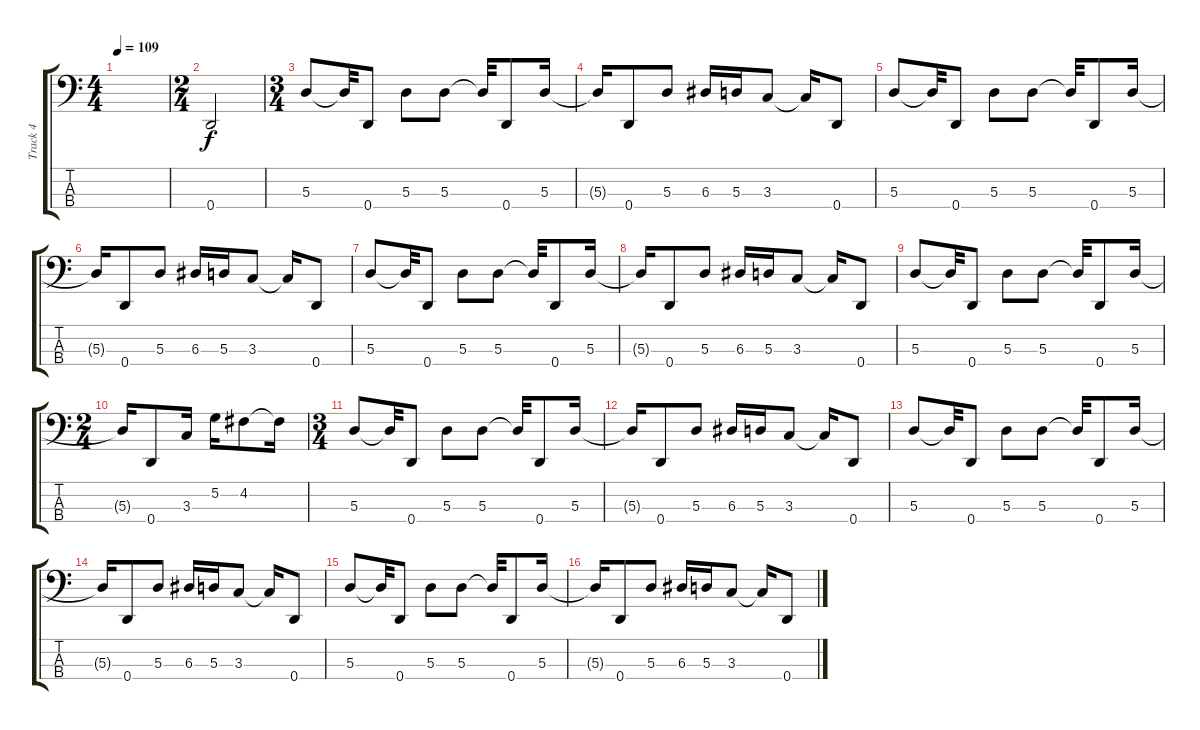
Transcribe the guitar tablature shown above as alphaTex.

\track ("Track 4" "Track 4") {instrument electricbassfinger}
\staff {score tabs}
\tuning (G2 D2 A1 D1) {hide}
\ts (4 4)
\tempo 109
\clef f4
\ks c
|
\ts (2 4)
0.4.2 |
\ts (3 4)
5.3.8 5.3{t}.32 0.4.8 5.3.8 5.3.8 5.3{t}.32 0.4.8 5.3.16 |
5.3{t}.16 0.4.8 5.3.8 6.3.16 5.3.16 3.3.8 3.3{t}.16 0.4.8 |
5.3.8 5.3{t}.32 0.4.8 5.3.8 5.3.8 5.3{t}.32 0.4.8 5.3.16 |
5.3{t}.16 0.4.8 5.3.8 6.3.16 5.3.16 3.3.8 3.3{t}.16 0.4.8 |
5.3.8 5.3{t}.32 0.4.8 5.3.8 5.3.8 5.3{t}.32 0.4.8 5.3.16 |
5.3{t}.16 0.4.8 5.3.8 6.3.16 5.3.16 3.3.8 3.3{t}.16 0.4.8 |
5.3.8 5.3{t}.32 0.4.8 5.3.8 5.3.8 5.3{t}.32 0.4.8 5.3.16 |
\ts (2 4)
5.3{t}.16 0.4.8 3.3.16 5.2.16 4.2.8 4.2{t}.16 |
\ts (3 4)
5.3.8 5.3{t}.32 0.4.8 5.3.8 5.3.8 5.3{t}.32 0.4.8 5.3.16 |
5.3{t}.16 0.4.8 5.3.8 6.3.16 5.3.16 3.3.8 3.3{t}.16 0.4.8 |
5.3.8 5.3{t}.32 0.4.8 5.3.8 5.3.8 5.3{t}.32 0.4.8 5.3.16 |
5.3{t}.16 0.4.8 5.3.8 6.3.16 5.3.16 3.3.8 3.3{t}.16 0.4.8 |
5.3.8 5.3{t}.32 0.4.8 5.3.8 5.3.8 5.3{t}.32 0.4.8 5.3.16 |
5.3{t}.16 0.4.8 5.3.8 6.3.16 5.3.16 3.3.8 3.3{t}.16 0.4.8
